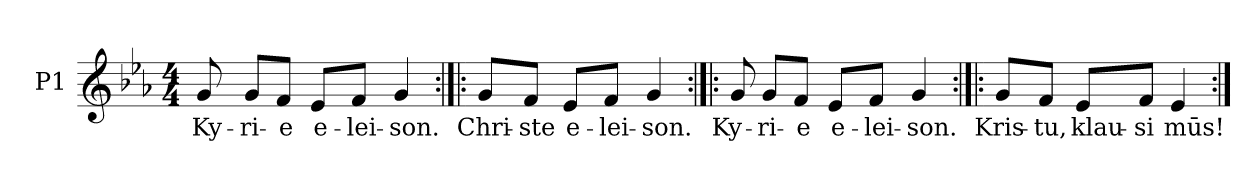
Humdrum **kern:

**kern	**text
*part1	*part1
*staff1	*staff1
*I"P1	*
!!LO:PB:g=z
*clefG2	*
*k[b-e-a-]	*
*E-:	*
*M4/4	*
=1	=1
!	!LO:LY:b:color=#000000
8gi/	Ky-
!	!LO:LY:b:color=#000000
8gi/L	-ri-
!	!LO:LY:b:color=#000000
8fi/J	-e
!	!LO:LY:b:color=#000000
8e-i/L	e-
!	!LO:LY:b:color=#000000
8fi/J	-lei-
!	!LO:LY:b:color=#000000
4gi/	-son.
=2:|!|:	=2:|!|:
!	!LO:LY:b:color=#000000
8gi/L	Chri-
!	!LO:LY:b:color=#000000
8fi/J	-ste
!	!LO:LY:b:color=#000000
8e-i/L	e-
!	!LO:LY:b:color=#000000
8fi/J	-lei-
!	!LO:LY:b:color=#000000
4gi/	-son.
=3:|!|:	=3:|!|:
!	!LO:LY:b:color=#000000
8gi/	Ky-
!	!LO:LY:b:color=#000000
8gi/L	-ri-
!	!LO:LY:b:color=#000000
8fi/J	-e
!	!LO:LY:b:color=#000000
8e-i/L	e-
!	!LO:LY:b:color=#000000
8fi/J	-lei-
!	!LO:LY:b:color=#000000
4gi/	-son.
!!LO:LB:g=z
=4:|!|:	=4:|!|:
!	!LO:LY:b:color=#000000
8gi/L	Kris-
!	!LO:LY:b:color=#000000
8fi/J	-tu,
!	!LO:LY:b:color=#000000
8e-i/L	klau-
!	!LO:LY:b:color=#000000
8fi/J	-si
!	!LO:LY:b:color=#000000
4e-i/	mūs!
=:|!	=:|!
*-	*-
